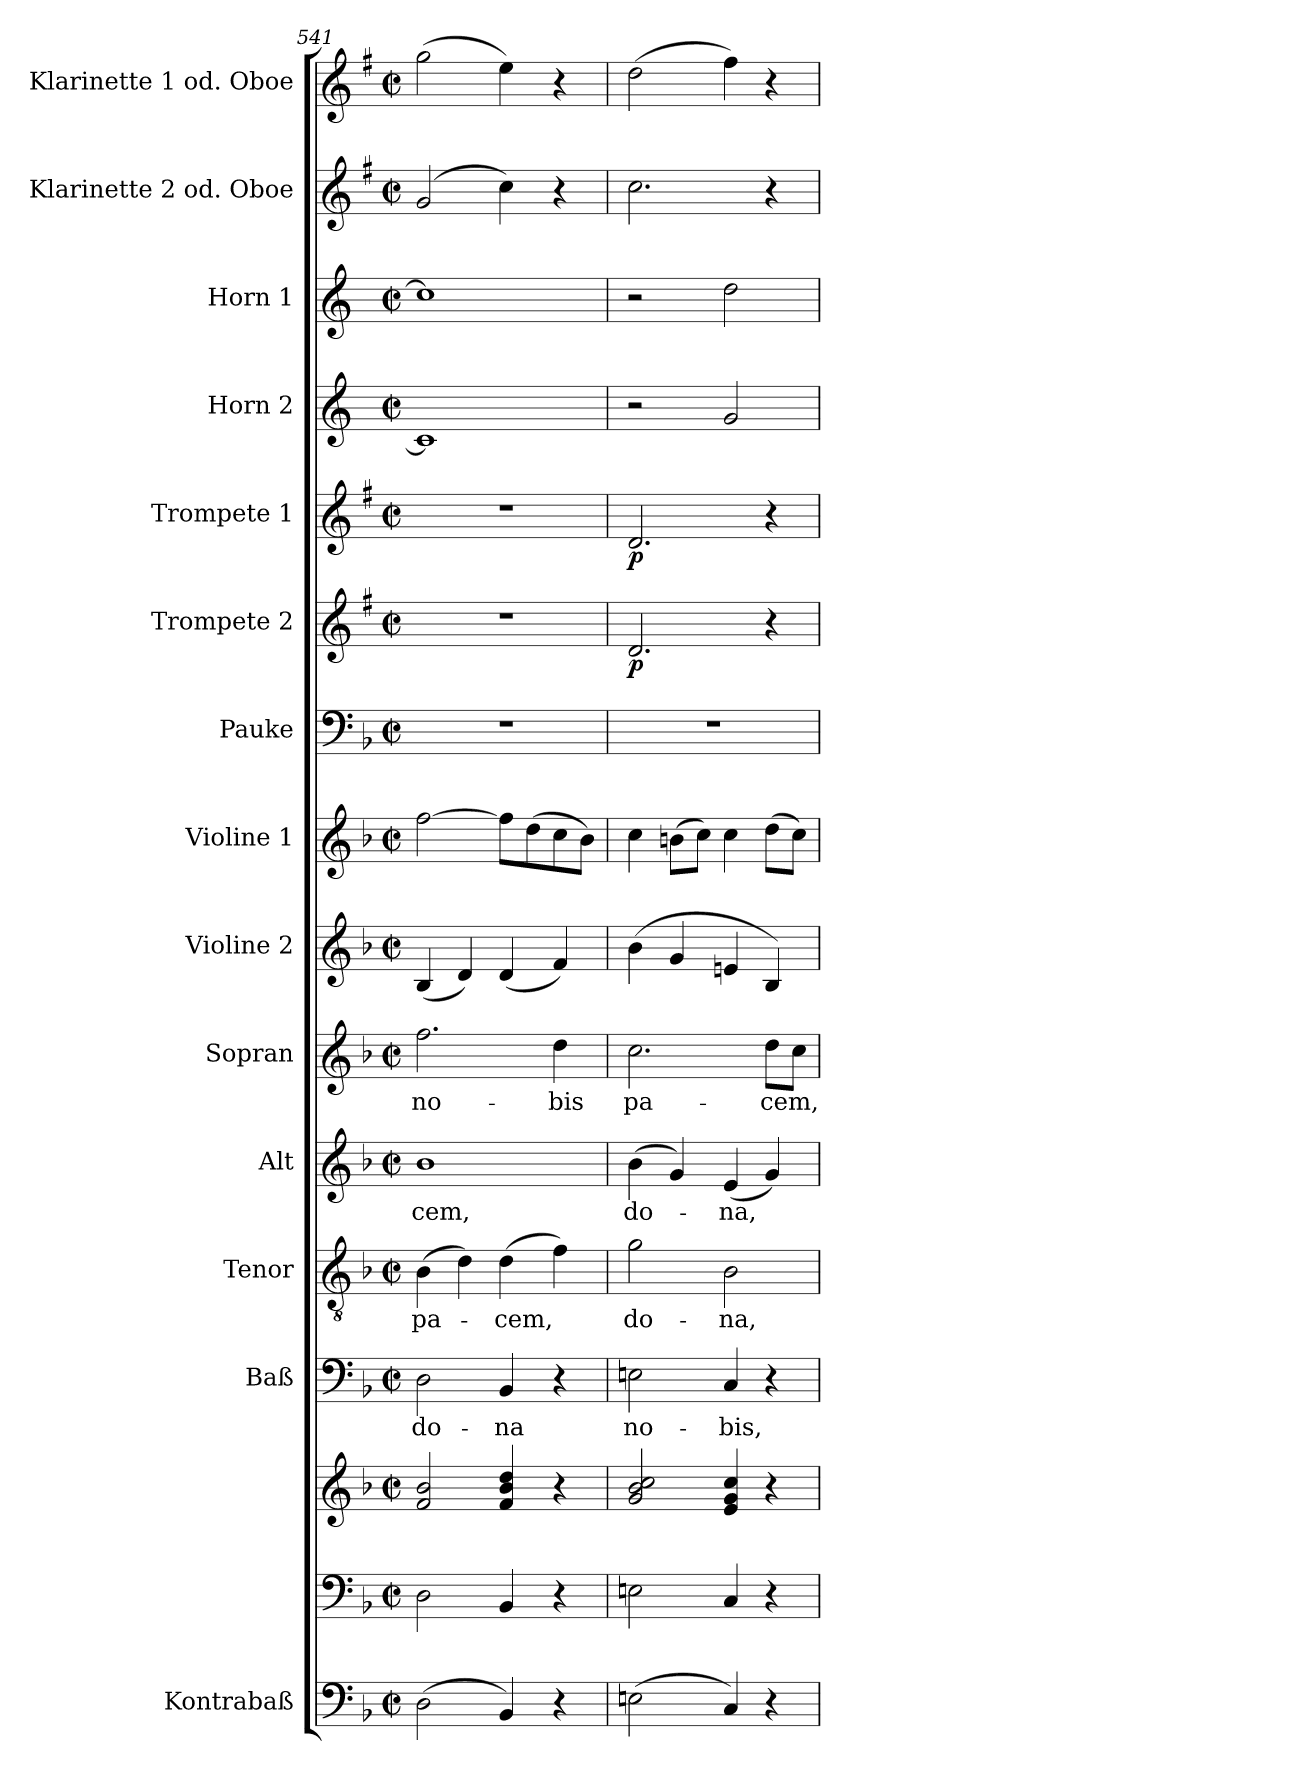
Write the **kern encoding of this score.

**kern	**kern	**kern	**kern	**text	**kern	**text	**kern	**text	**kern	**text	**kern	**kern	**kern	**kern	**dynam	**kern	**dynam	**kern	**kern	**kern	**kern
*part15	*part14	*part14	*part13	*part13	*part12	*part12	*part11	*part11	*part10	*part10	*part9	*part8	*part7	*part6	*part6	*part5	*part5	*part4	*part3	*part2	*part1
*staff16	*staff15	*staff14	*staff13	*staff13	*staff12	*staff12	*staff11	*staff11	*staff10	*staff10	*staff9	*staff8	*staff7	*staff6	*staff6	*staff5	*staff5	*staff4	*staff3	*staff2	*staff1
*I"Kontrabaß	*	*	*I"Baß	*	*I"Tenor	*	*I"Alt	*	*I"Sopran	*	*I"Violine 2	*I"Violine 1	*I"Pauke	*I"Trompete 2	*	*I"Trompete 1	*	*I"Horn 2	*I"Horn 1	*I"Klarinette 2 od. Oboe	*I"Klarinette 1 od. Oboe
*	*	*	*	*	*	*	*	*	*	*	*	*	*	*I'Tpt	*	*I'Tpt	*	*I'Hn	*I'Hn	*	*
*clefF4	*clefF4	*clefG2	*clefF4	*	*clefGv2	*	*clefG2	*	*clefG2	*	*clefG2	*clefG2	*clefF4	*clefG2	*	*clefG2	*	*clefG2	*clefG2	*clefG2	*clefG2
*ITrd7c12	*	*	*	*	*	*	*	*	*	*	*	*	*	*ITrd1c2	*	*ITrd1c2	*	*ITrd4c7	*ITrd4c7	*ITrd1c2	*ITrd1c2
*k[b-]	*k[b-]	*k[b-]	*k[b-]	*	*k[b-]	*	*k[b-]	*	*k[b-]	*	*k[b-]	*k[b-]	*k[b-]	*k[b-]	*	*k[b-]	*	*k[b-]	*k[b-]	*k[b-]	*k[b-]
*F:	*F:	*F:	*F:	*	*F:	*	*F:	*	*F:	*	*F:	*F:	*F:	*F:	*	*F:	*	*F:	*F:	*F:	*F:
*M2/2	*M2/2	*M2/2	*M2/2	*	*M2/2	*	*M2/2	*	*M2/2	*	*M2/2	*M2/2	*M2/2	*M2/2	*	*M2/2	*	*M2/2	*M2/2	*M2/2	*M2/2
*met(c|)	*met(c|)	*met(c|)	*met(c|)	*	*met(c|)	*	*met(c|)	*	*met(c|)	*	*met(c|)	*met(c|)	*met(c|)	*met(c|)	*	*met(c|)	*	*met(c|)	*met(c|)	*met(c|)	*met(c|)
=541	=541	=541	=541	=541	=541	=541	=541	=541	=541	=541	=541	=541	=541	=541	=541	=541	=541	=541	=541	=541	=541
!	!	!	!	!LO:LY:b	!	!LO:LY:b	!	!LO:LY:b	!	!LO:LY:b	!	!	!	!	!	!	!	!	!	!	!
(>2DD\	2D\	2f/ 2b-/	2D\	do-	(>4B-\	pa-	1b-	-cem,	2.ff\	no-	(<4B-/	[2ff\	1r	1r	.	1r	.	1F]	1f]	(2f/	(>2ff\
.	.	.	.	.	4d\)	.	.	.	.	.	4d/)	.	.	.	.	.	.	.	.	.	.
!	!	!	!	!LO:LY:b	!	!LO:LY:b	!	!	!	!	!	!	!	!	!	!	!	!	!	!	!
4BBB-/)	4BB-/	4f/ 4b-/ 4dd/	4BB-/	-na	(>4d\	-cem,	.	.	.	.	(<4d/	8ff\L]	.	.	.	.	.	.	.	4b-\)	4dd\)
.	.	.	.	.	.	.	.	.	.	.	.	(>8dd\	.	.	.	.	.	.	.	.	.
!	!	!	!	!	!	!	!	!	!	!LO:LY:b	!	!	!	!	!	!	!	!	!	!	!
4r	4r	4r	4r	.	4f\)	.	.	.	4dd\	-bis	4f/)	8cc\	.	.	.	.	.	.	.	4r	4r
.	.	.	.	.	.	.	.	.	.	.	.	8b-\J)	.	.	.	.	.	.	.	.	.
=542	=542	=542	=542	=542	=542	=542	=542	=542	=542	=542	=542	=542	=542	=542	=542	=542	=542	=542	=542	=542	=542
!	!	!	!	!LO:LY:b	!	!LO:LY:b	!	!LO:LY:b	!	!LO:LY:b	!	!	!	!	!LO:DY:b	!	!LO:DY:b	!	!	!	!
(>2EEn\	2En\	2g/ 2b-/ 2cc/	2En\	no-	2g\	do-	(>4b-\	do-	2.cc\	pa-	(>4b-\	4cc\	1r	2.c/	p	2.c/	p	2r	2r	2.b-\	(>2cc\
.	.	.	.	.	.	.	4g/)	.	.	.	4g/	(>8bn\L	.	.	.	.	.	.	.	.	.
.	.	.	.	.	.	.	.	.	.	.	.	8cc\J)	.	.	.	.	.	.	.	.	.
!	!	!	!	!LO:LY:b	!	!LO:LY:b	!	!LO:LY:b	!	!	!	!	!	!	!	!	!	!	!	!	!
4CC/)	4C/	4e/ 4g/ 4cc/	4C/	-bis,	2B-\	-na,	(<4e/	-na,	.	.	4en/	4cc\	.	.	.	.	.	2c/	2g\	.	4ee\)
!	!	!	!	!	!	!	!	!	!	!LO:LY:b	!	!	!	!	!	!	!	!	!	!	!
4r	4r	4r	4r	.	.	.	4g/)	.	8dd\L	-cem,	4B-/)	(>8dd\L	.	4r	.	4r	.	.	.	4r	4r
.	.	.	.	.	.	.	.	.	8cc\J	.	.	8cc\J)	.	.	.	.	.	.	.	.	.
=	=	=	=	=	=	=	=	=	=	=	=	=	=	=	=	=	=	=	=	=	=
*-	*-	*-	*-	*-	*-	*-	*-	*-	*-	*-	*-	*-	*-	*-	*-	*-	*-	*-	*-	*-	*-
